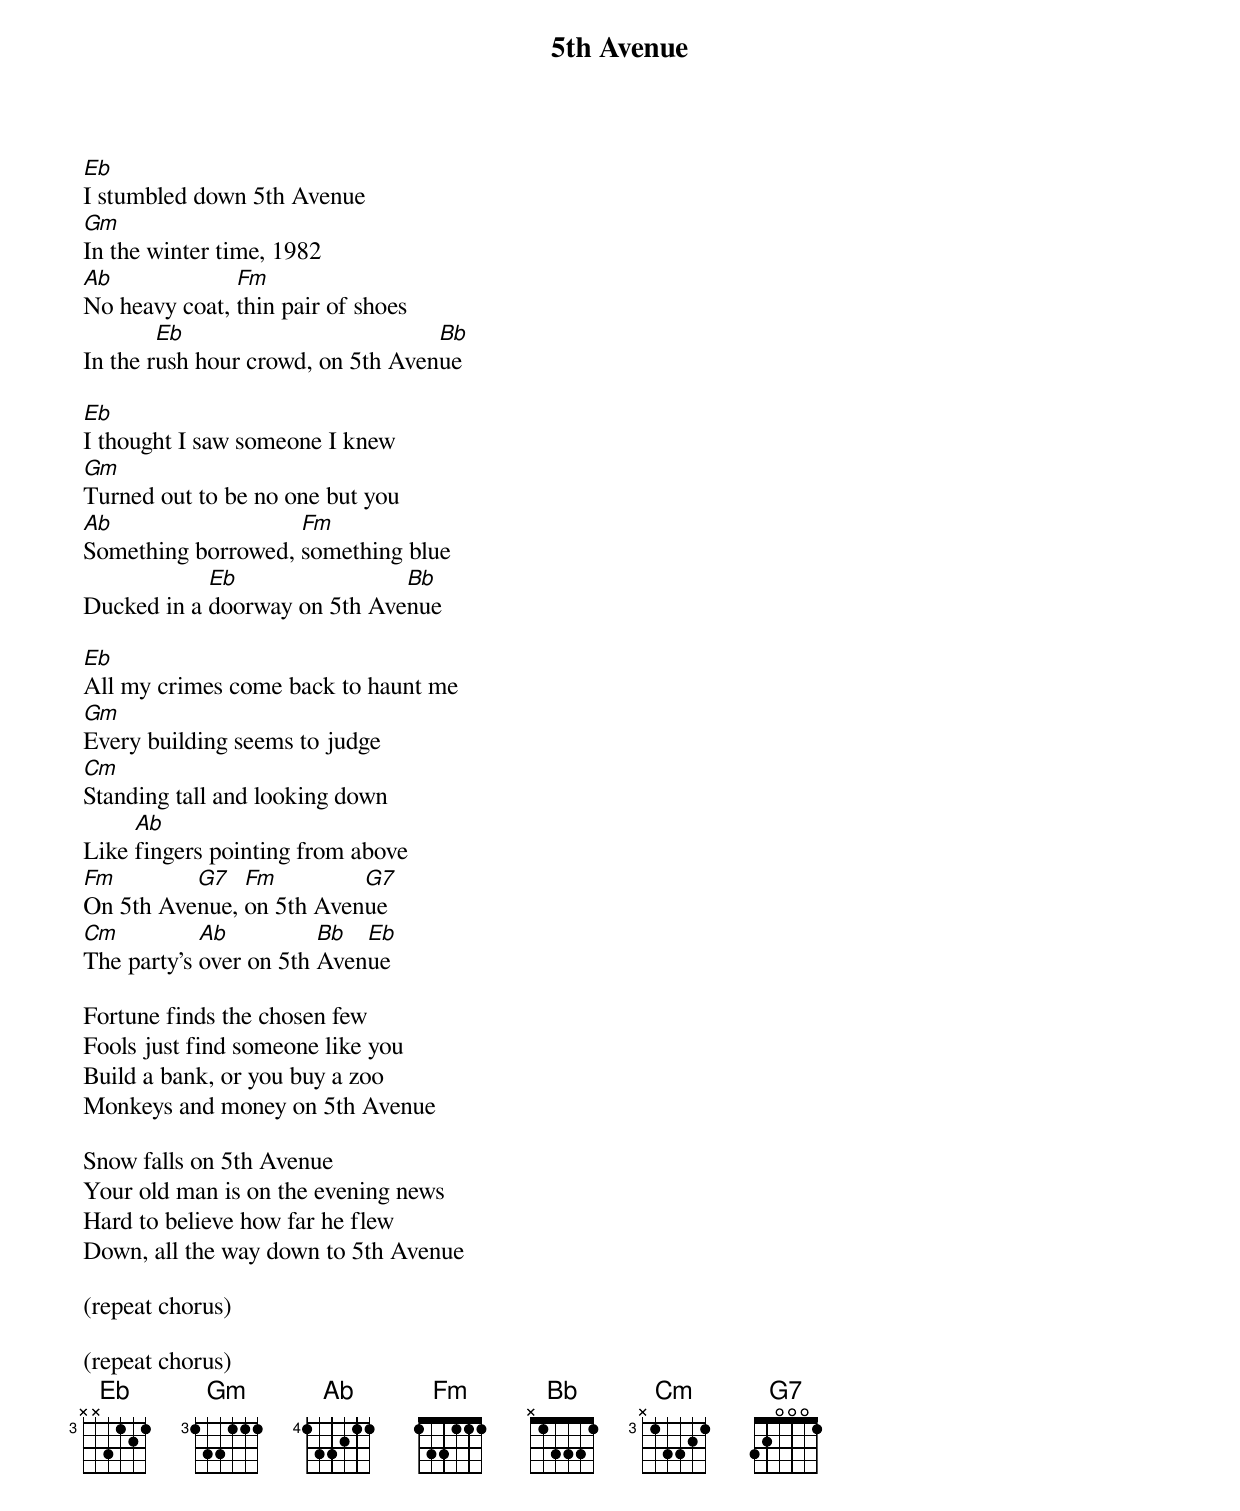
5th Avenue

Eb
I stumbled down 5th Avenue
Gm
In the winter time, 1982
Ab	       Fm
No heavy coat, thin pair of shoes
	Eb			   Bb
In the rush hour crowd, on 5th Avenue

Eb
I thought I saw someone I knew
Gm
Turned out to be no one but you
Ab		    Fm
Something borrowed, something blue
	    Eb	       	      Bb
Ducked in a doorway on 5th Avenue

Eb
All my crimes come back to haunt me
Gm
Every building seems to judge
Cm
Standing tall and looking down
     Ab
Like fingers pointing from above
Fm	  G7   Fm         G7
On 5th Avenue, on 5th Avenue
Cm          Ab		Bb  Eb
The party's over on 5th Avenue

Fortune finds the chosen few
Fools just find someone like you
Build a bank, or you buy a zoo
Monkeys and money on 5th Avenue

Snow falls on 5th Avenue
Your old man is on the evening news
Hard to believe how far he flew
Down, all the way down to 5th Avenue

(repeat chorus)

(repeat chorus)
